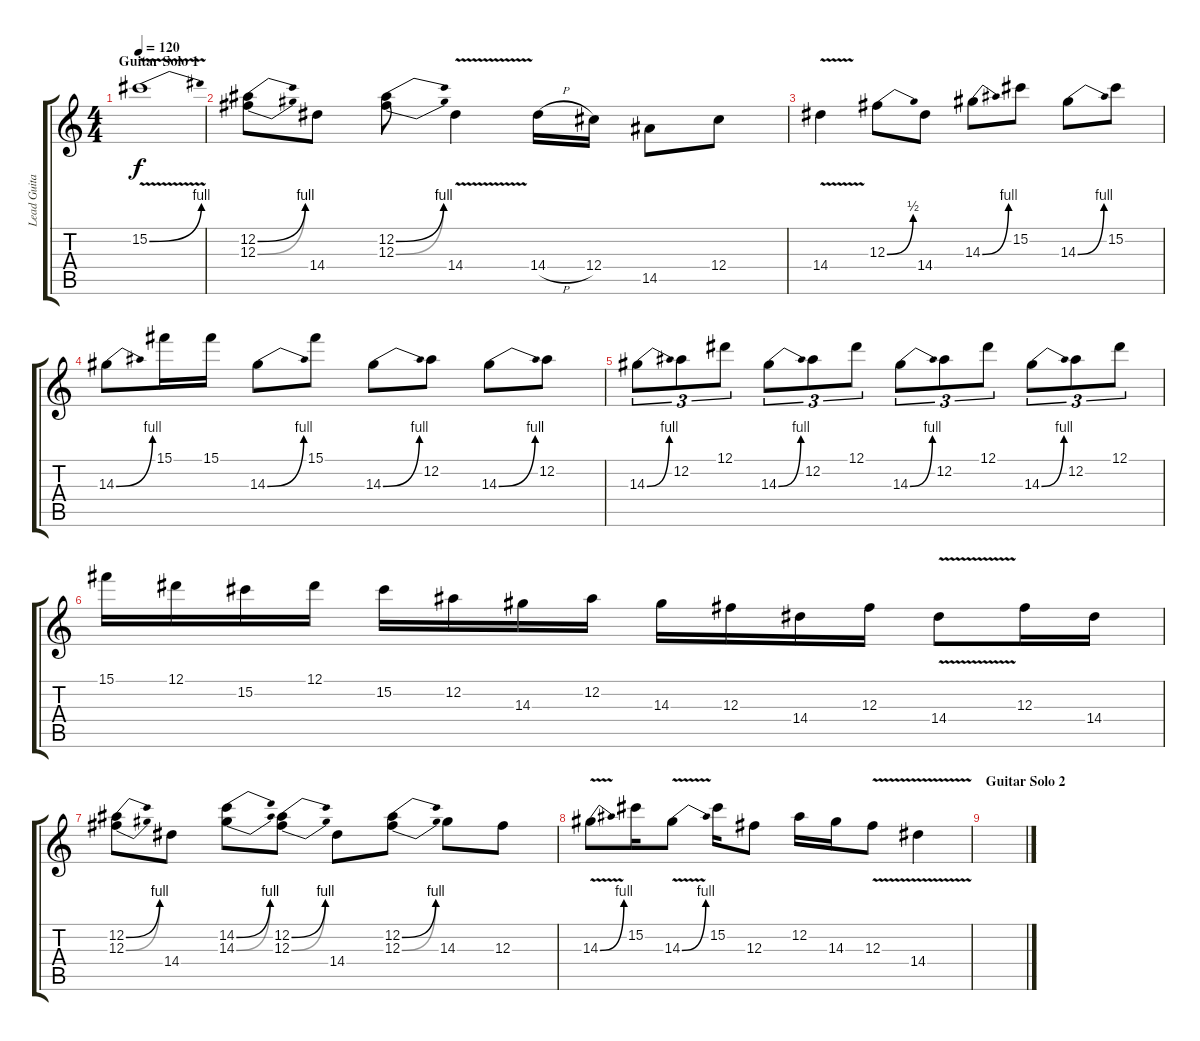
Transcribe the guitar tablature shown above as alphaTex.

\track ("Lead Guitar 1" "Lead Guita") {instrument distortionguitar}
\staff {score tabs}
\tuning (Eb4 Bb3 Gb3 Db3 Ab2 Eb2) {hide}
\ts (4 4)
\section ("" "Guitar Solo 1")
\tempo 120
\clef g2
\ks c
15.2{be (bend 0 0 60 4) v}.1{dy f} |
(12.2{be (bend 0 0 60 4)} 12.3{be (bend 0 0 60 4)}).8 14.4.8 (12.2{be (bend 0 0 60 4)} 12.3{be (bend 0 0 60 4)}).8 14.4{v}.4 14.4{h}.16 12.4.16 14.5.8 12.4.8 |
14.4{v}.4 12.3{be (bend 0 0 60 2)}.8 14.4.8 14.3{be (bend 0 0 60 4)}.8 15.2.8 14.3{be (bend 0 0 60 4)}.8 15.2.8 |
14.3{be (bend 0 0 60 4)}.8 15.1.16 15.1.16 14.3{be (bend 0 0 60 4)}.8 15.1.8 14.3{be (bend 0 0 60 4)}.8 12.2.8 14.3{be (bend 0 0 60 4)}.8 12.2.8 |
14.3{be (bend 0 0 60 4)}.8{tu (3 2)} 12.2.8{tu (3 2)} 12.1.8{tu (3 2)} 14.3{be (bend 0 0 60 4)}.8{tu (3 2)} 12.2.8{tu (3 2)} 12.1.8{tu (3 2)} 14.3{be (bend 0 0 60 4)}.8{tu (3 2)} 12.2.8{tu (3 2)} 12.1.8{tu (3 2)} 14.3{be (bend 0 0 60 4)}.8{tu (3 2)} 12.2.8{tu (3 2)} 12.1.8{tu (3 2)} |
15.1.16 12.1.16 15.2.16 12.1.16 15.2.16 12.2.16 14.3.16 12.2.16 14.3.16 12.3.16 14.4.16 12.3.16 14.4{v}.8 12.3.16 14.4.16 |
(12.2{be (bend 0 0 60 4)} 12.3{be (bend 0 0 60 4)}).8 14.4.8 (14.2{be (bend 0 0 60 4)} 14.3{be (bend 0 0 60 4)}).8 (12.2{be (bend 0 0 60 4)} 12.3{be (bend 0 0 60 4)}).8 14.4.8 (12.2{be (bend 0 0 60 4)} 12.3{be (bend 0 0 60 4)}).8 14.3.8 12.3.8 |
14.3{be (bend 0 0 60 4) v}.8 15.2.16 14.3{be (bend 0 0 60 4) v}.8 15.2.16 12.3.8 12.2.16 14.3.16 12.3{v}.8 14.4{v}.4 |
\section ("" "Guitar Solo 2")
